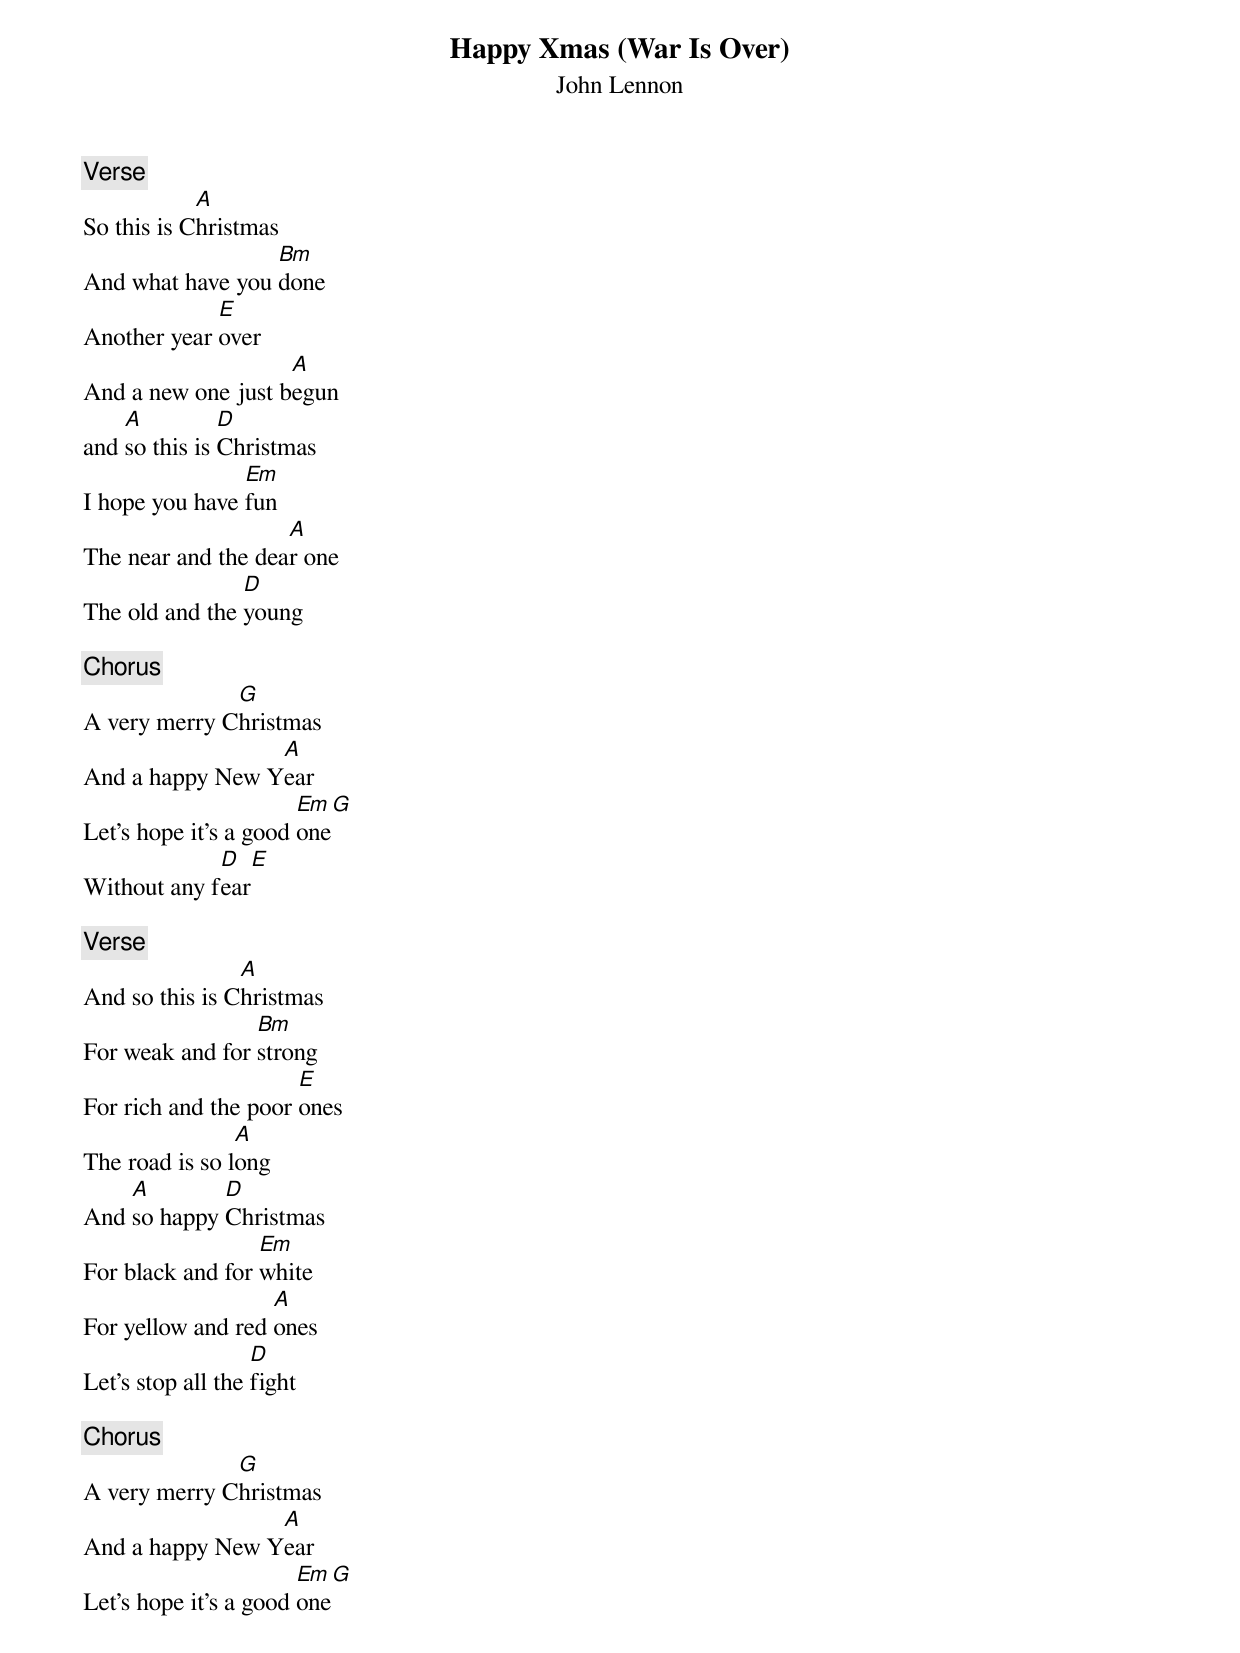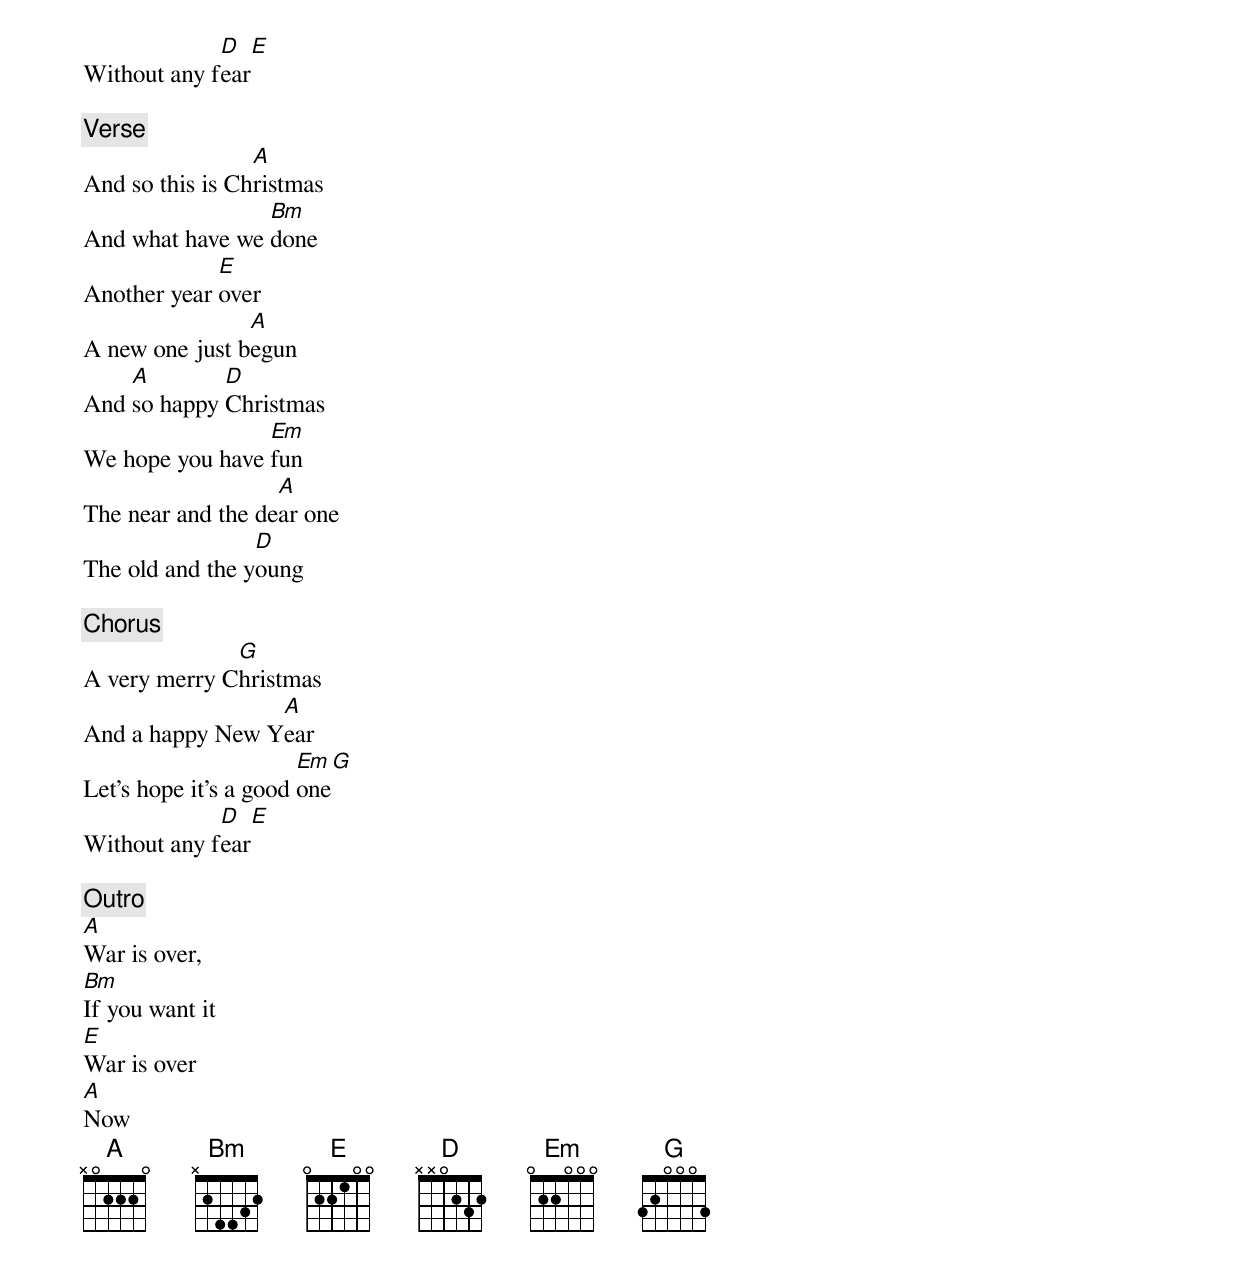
Happy Xmas (War Is Over)
John Lennon

[Verse]
            A
So this is Christmas
                  Bm
And what have you done
             E
Another year over
                    A
And a new one just begun
    A          D
and so this is Christmas
                Em
I hope you have fun
                    A
The near and the dear one
                D
The old and the young

[Chorus]
              G
A very merry Christmas
                 A
And a happy New Year
                       Em   G
Let’s hope it’s a good one
             D    E
Without any fear

[Verse]
                A
And so this is Christmas
                 Bm
For weak and for strong
                      E
For rich and the poor ones
                A
The road is so long
    A        D
And so happy Christmas
                  Em
For black and for white
                   A
For yellow and red ones
                   D
Let’s stop all the fight

[Chorus]
              G
A very merry Christmas
                 A
And a happy New Year
                       Em   G
Let’s hope it’s a good one
             D    E
Without any fear

[Verse]
                 A
And so this is Christmas
                 Bm
And what have we done
             E
Another year over
                A
A new one just begun
    A        D
And so happy Christmas
                 Em
We hope you have fun
                   A
The near and the dear one
                 D
The old and the young

[Chorus]
              G
A very merry Christmas
                 A
And a happy New Year
                       Em   G
Let’s hope it’s a good one
             D    E
Without any fear

[Outro]
A
War is over,
Bm
If you want it
E
War is over
A
Now
